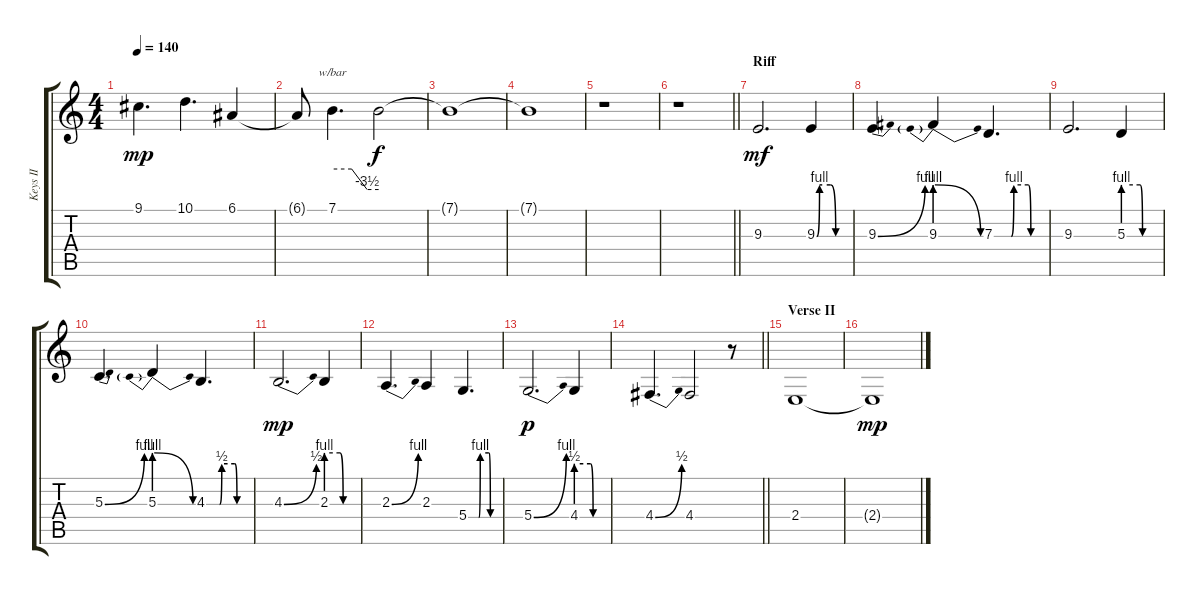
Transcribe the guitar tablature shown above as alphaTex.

\track ("Keys II" "Keys II") {instrument choiraahs}
\staff {score tabs}
\tuning (E4 B3 G3 D3 A2 E2) {hide}
\ts (4 4)
\tempo 140
\clef g2
\ks c
9.1.4{d dy mp} 10.1.4{d} 6.1.4 |
6.1{t}.8 7.1.4{d tbe (custom default 0 0 25 0 45 -14 60 -14)} 7.1{t}.2{dy f} |
7.1{t}.1 |
7.1{t}.1 |
r.1 |
\barLineRight lightlight
r.1 |
\section ("" "Riff")
9.3.2{d dy mf} 9.3{be (custom 0 0 5 4 10 4 25 4 35 0 60 0)}.4 |
9.3{be (bend 0 0 60 4)}.4{d} 9.3{be (prebendrelease 0 4 60 0)}.4 7.3{be (custom 0 0 20 0 23 4 40 4 43 0 45 0 60 0)}.4{d} |
9.3.2{d} 5.3{be (custom 0 4 28 4 32 0 60 0)}.4 |
5.3{be (bend 0 0 60 4)}.4{d} 5.3{be (prebendrelease 0 4 60 0)}.4 4.3{be (custom 0 0 18 0 21 2 39 2 42 0 60 0)}.4{d} |
4.3{be (bend 0 0 60 2)}.2{d dy mp} 2.3{be (custom 0 4 27 4 33 0 60 0)}.4 |
2.3{be (bend 0 0 60 4)}.4{d} 2.3.4 5.4{be (custom 0 0 20 0 23 4 40 4 43 0 45 0 60 0)}.4{d} |
5.4{be (bend 0 0 60 4)}.2{d dy p} 4.4{be (custom 0 2 28 2 33 0 60 0)}.4 |
\barLineRight lightlight
4.4{be (bend 0 0 60 2)}.4{d} 4.4.2 r.8 |
\section ("" "Verse II")
2.4.1 |
2.4{t}.1{dy mp}
